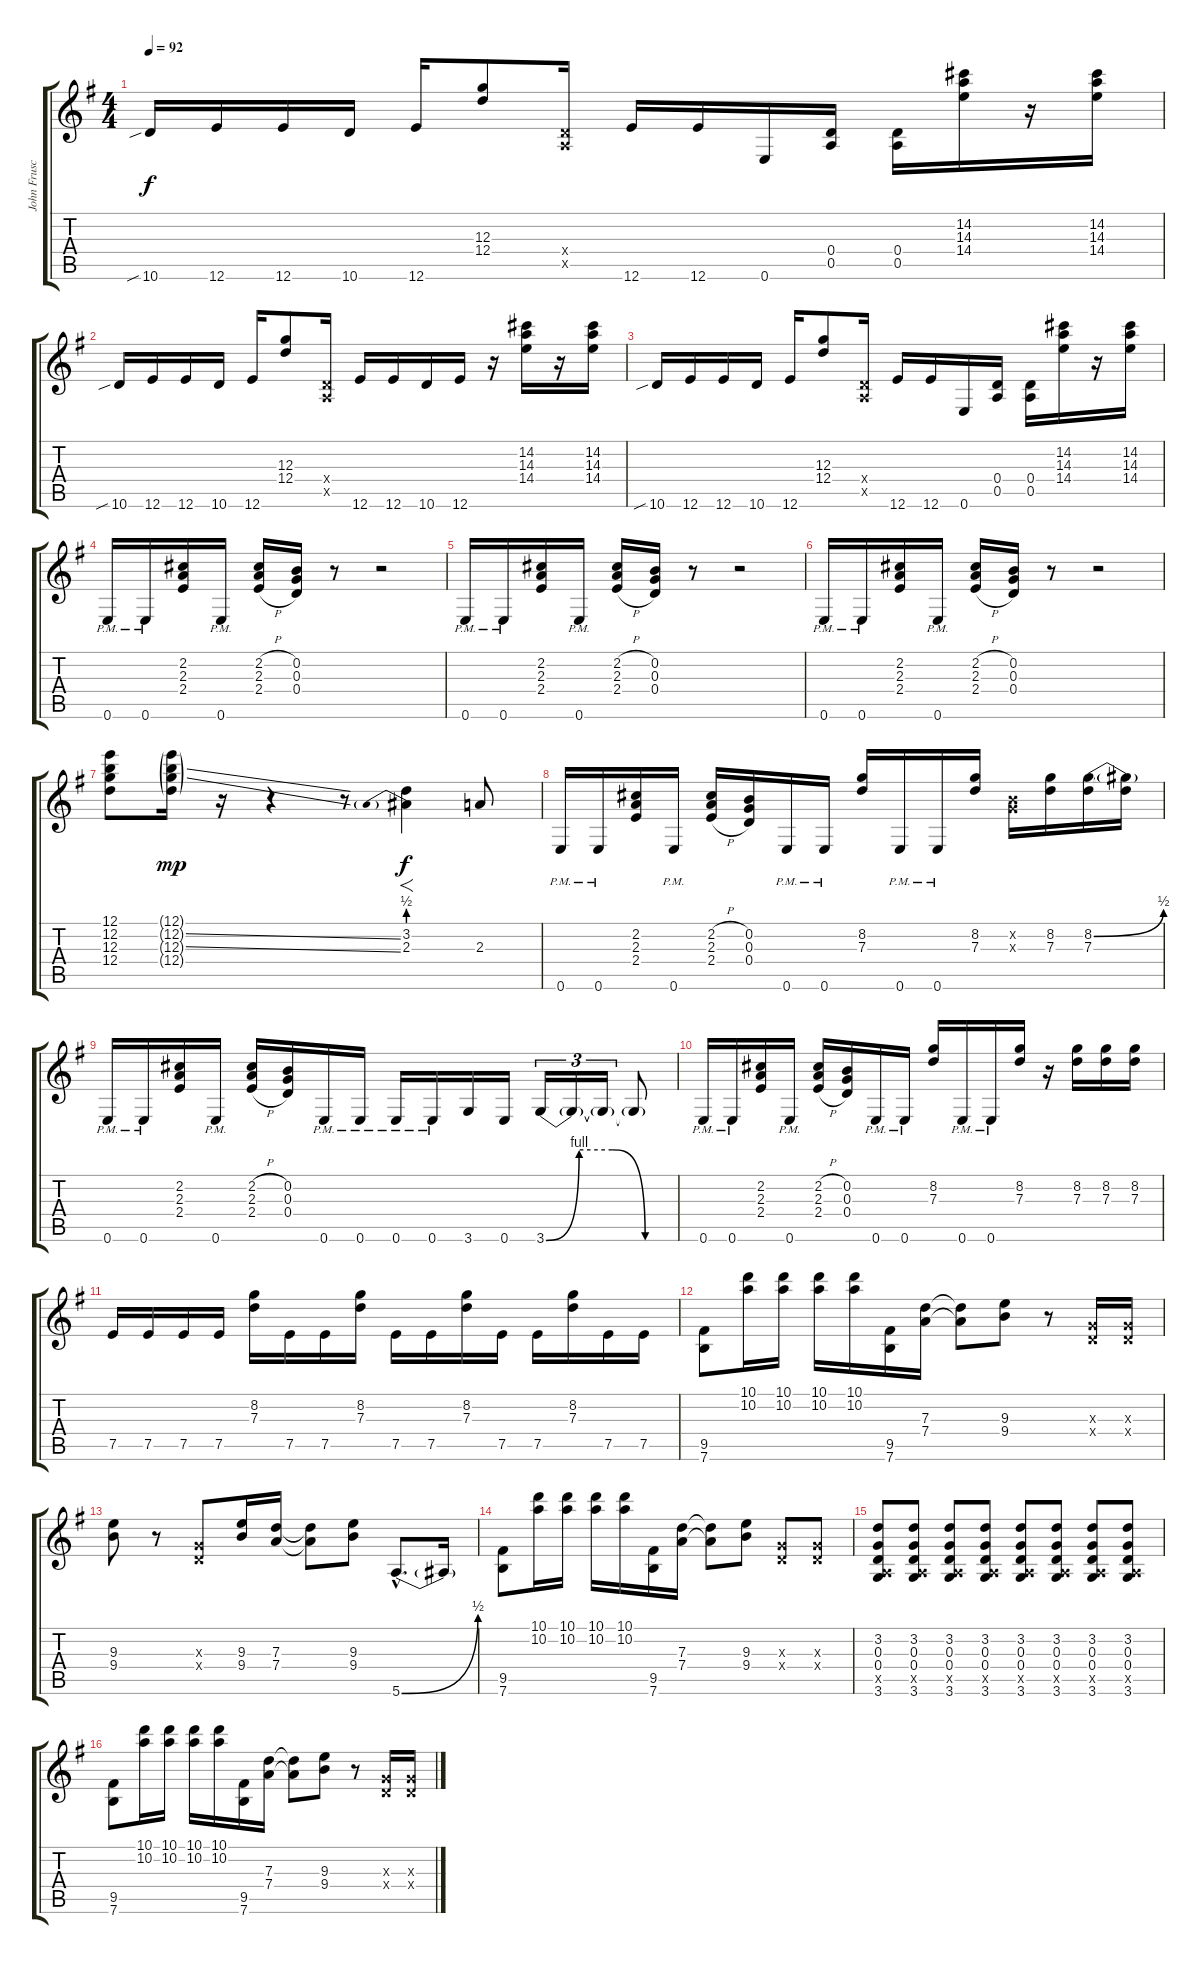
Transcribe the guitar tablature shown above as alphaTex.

\track ("John Frusciante (Gtr 1)" "John Frusc") {instrument distortionguitar}
\staff {score tabs}
\tuning (E4 B3 G3 D3 A2 E2) {hide}
\ts (4 4)
\tempo 92
\clef g2
\ks eminor
10.6{sib}.16{dy f} 12.6.16 12.6.16 10.6.16 12.6.16 (12.3 12.4).8 (0.4{x} 0.5{x}).16 12.6.16 12.6.16 0.6.16 (0.4 0.5).16 (0.4 0.5).16 (14.2 14.3 14.4).16 r.16 (14.2 14.3 14.4).16 |
10.6{sib}.16 12.6.16 12.6.16 10.6.16 12.6.16 (12.3 12.4).8 (0.4{x} 0.5{x}).16 12.6.16 12.6.16 10.6.16 12.6.16 r.16 (14.2 14.3 14.4).16 r.16 (14.2 14.3 14.4).16 |
10.6{sib}.16 12.6.16 12.6.16 10.6.16 12.6.16 (12.3 12.4).8 (0.4{x} 0.5{x}).16 12.6.16 12.6.16 0.6.16 (0.4 0.5).16 (0.4 0.5).16 (14.2 14.3 14.4).16 r.16 (14.2 14.3 14.4).16 |
0.6{pm}.16 0.6{pm}.16 (2.2 2.3 2.4).16 0.6{pm}.16 (2.2{h} 2.3{h} 2.4{h}).16 (0.2 0.3 0.4).16 r.8 r.2 |
0.6{pm}.16 0.6{pm}.16 (2.2 2.3 2.4).16 0.6{pm}.16 (2.2{h} 2.3{h} 2.4{h}).16 (0.2 0.3 0.4).16 r.8 r.2 |
0.6{pm}.16 0.6{pm}.16 (2.2 2.3 2.4).16 0.6{pm}.16 (2.2{h} 2.3{h} 2.4{h}).16 (0.2 0.3 0.4).16 r.8 r.2 |
(12.1 12.2 12.3 12.4).8 (12.1{g} 12.2{ss g} 12.3{ss g} 12.4{g}).16{dy mp} r.16 r.4 r.8 (3.2 2.3{be (prebend 0 2 60 2)}).4{f dy f} 2.3.8 |
0.6{pm}.16 0.6{pm}.16 (2.2 2.3 2.4).16 0.6{pm}.16 (2.2{h} 2.3{h} 2.4{h}).16 (0.2 0.3 0.4).16 0.6{pm}.16 0.6{pm}.16 (8.2 7.3).16 0.6{pm}.16 0.6{pm}.16 (8.2 7.3).16 (0.2{x} 0.3{x}).16 (8.2 7.3).16 (8.2{be (bend 0 0 60 2)} 7.3).16 (8.2{t} 7.3{t}).16 |
0.6{pm}.16 0.6{pm}.16 (2.2 2.3 2.4).16 0.6{pm}.16 (2.2{h} 2.3{h} 2.4{h}).16 (0.2 0.3 0.4).16 0.6{pm}.16 0.6{pm}.16 0.6{pm}.16 0.6{pm}.16 3.6.16 0.6.16 3.6{be (custom 0 0 15 4 30 4 45 0 60 0)}.16{tu (3 2)} 3.6{t}.16{tu (3 2)} 3.6{t}.16{tu (3 2)} 3.6{t}.8 |
0.6{pm}.16 0.6{pm}.16 (2.2 2.3 2.4).16 0.6{pm}.16 (2.2{h} 2.3{h} 2.4{h}).16 (0.2 0.3 0.4).16 0.6{pm}.16 0.6{pm}.16 (8.2 7.3).16 0.6{pm}.16 0.6{pm}.16 (8.2 7.3).16 r.16 (8.2 7.3).16 (8.2 7.3).16 (8.2 7.3).16 |
7.5.16 7.5.16 7.5.16 7.5.16 (8.2 7.3).16 7.5.16 7.5.16 (8.2 7.3).16 7.5.16 7.5.16 (8.2 7.3).16 7.5.16 7.5.16 (8.2 7.3).16 7.5.16 7.5.16 |
(9.5 7.6).8 (10.1 10.2).16 (10.1 10.2).16 (10.1 10.2).16 (10.1 10.2).16 (9.5 7.6).16 (7.3 7.4).16 (7.3{t} 7.4{t}).8 (9.3 9.4).8 r.8 (0.3{x} 0.4{x}).16 (0.3{x} 0.4{x}).16 |
(9.3 9.4).8 r.8 (0.3{x} 0.4{x}).8 (9.3 9.4).16 (7.3 7.4).16 (7.3{t} 7.4{t}).8 (9.3 9.4).8 5.6{be (bend 0 0 60 2) hac}.8{d} 5.6{t}.16 |
(9.5 7.6).8 (10.1 10.2).16 (10.1 10.2).16 (10.1 10.2).16 (10.1 10.2).16 (9.5 7.6).16 (7.3 7.4).16 (7.3{t} 7.4{t}).8 (9.3 9.4).8 (0.3{x} 0.4{x}).8 (0.3{x} 0.4{x}).8 |
(3.2 0.3 0.4 0.5{x} 3.6).8 (3.2 0.3 0.4 0.5{x} 3.6).8 (3.2 0.3 0.4 0.5{x} 3.6).8 (3.2 0.3 0.4 0.5{x} 3.6).8 (3.2 0.3 0.4 0.5{x} 3.6).8 (3.2 0.3 0.4 0.5{x} 3.6).8 (3.2 0.3 0.4 0.5{x} 3.6).8 (3.2 0.3 0.4 0.5{x} 3.6).8 |
(9.5 7.6).8 (10.1 10.2).16 (10.1 10.2).16 (10.1 10.2).16 (10.1 10.2).16 (9.5 7.6).16 (7.3 7.4).16 (7.3{t} 7.4{t}).8 (9.3 9.4).8 r.8 (0.3{x} 0.4{x}).16 (0.3{x} 0.4{x}).16
